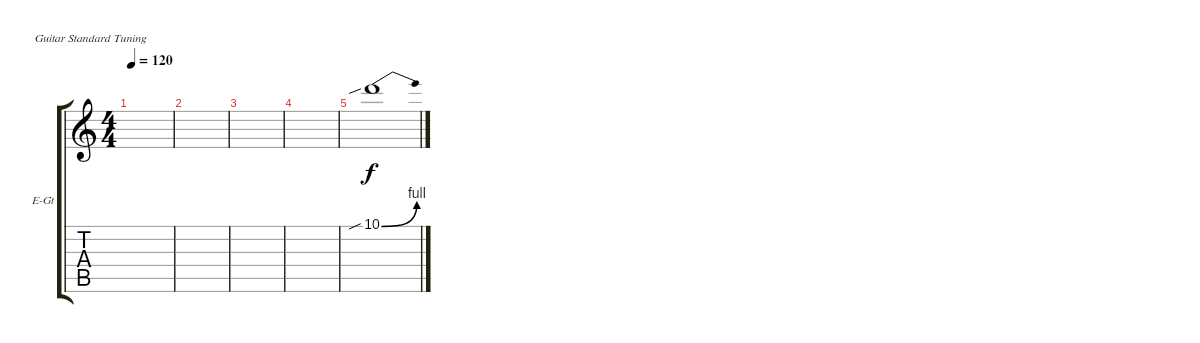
\defaultSystemsLayout 4
\bracketExtendMode groupsimilarinstruments
\firstSystemTrackNameOrientation horizontal
\otherSystemsTrackNameOrientation horizontal
\track ("Pedal" "E-Gt") {instrument electricguitarclean}
\staff {score tabs}
\tuning (E4 B3 G3 D3 A2 E2)
\ts (4 4)
\tempo 120
\clef g2
\scale
0.333333
\ks c
|
\scale
0.333333 |
\scale
0.333333 |
|
10.1{be (bend 0 0 7.199999999999999 4) sib}.1
